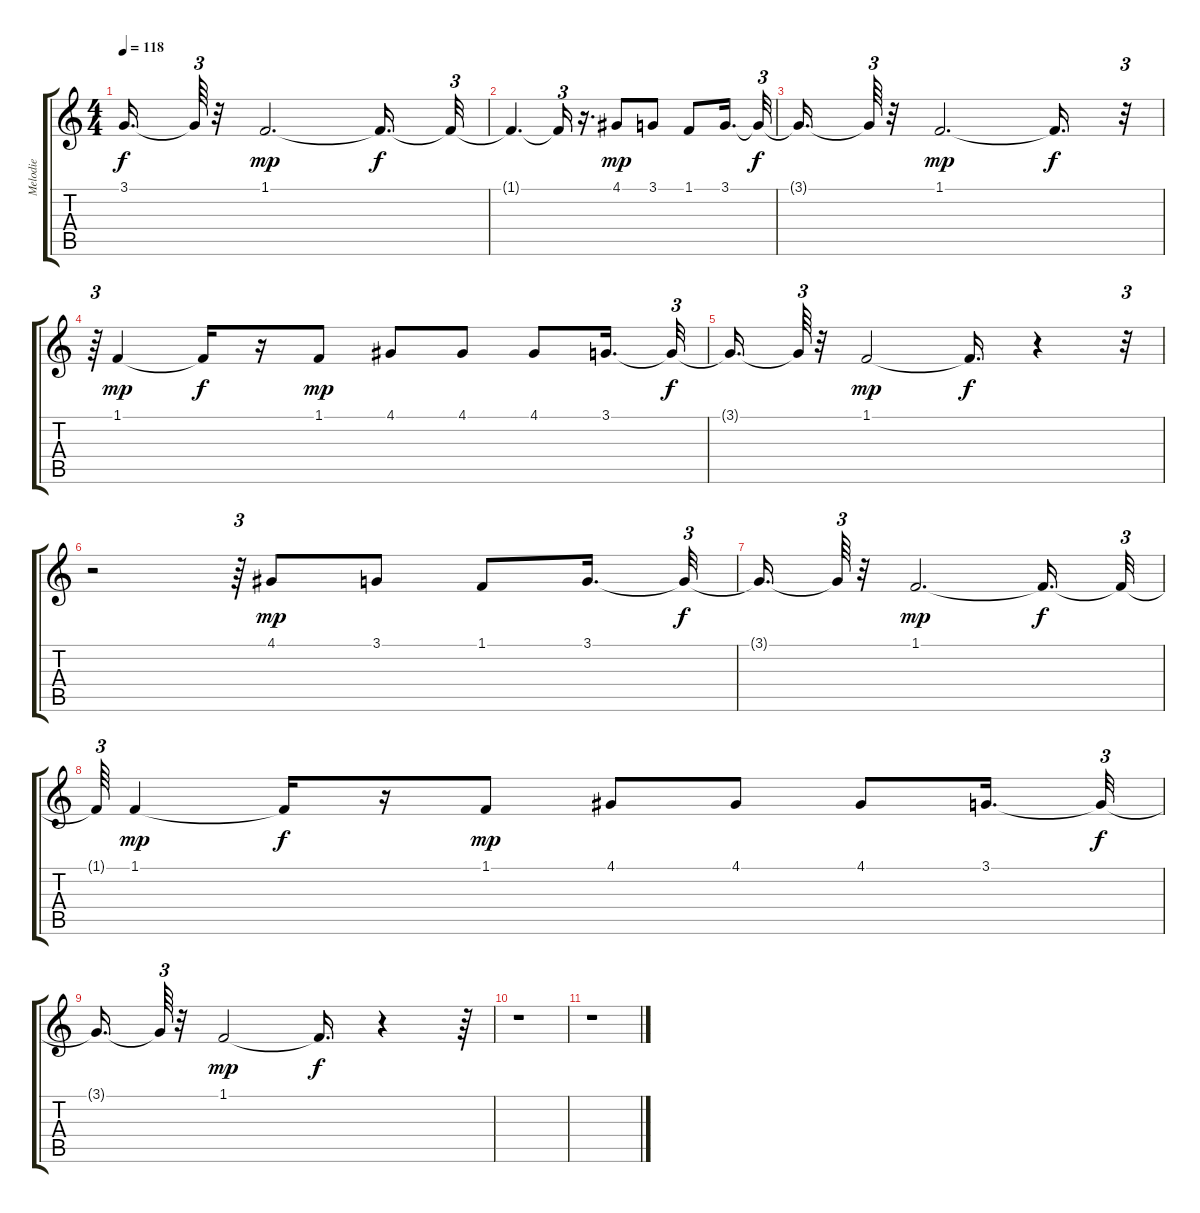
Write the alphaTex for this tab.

\track ("Melodie" "Melodie") {instrument trombone}
\staff {score tabs}
\tuning (E4 B3 G3 D3 A2 E2) {hide}
\ts (4 4)
\tempo 118
\clef g2
\ks c
3.1{t}.16{d dy f} 3.1{t}.64{tu (3 2)} r.32 1.1.2{d dy mp} 1.1{t}.16{d dy f} 1.1{t}.32{tu (3 2)} |
1.1{t}.4{d} 1.1{t}.16{tu (3 2)} r.16{d} 4.1.8{dy mp} 3.1.8 1.1.8 3.1.16{d} 3.1{t}.32{tu (3 2) dy f} |
3.1{t}.16{d} 3.1{t}.64{tu (3 2)} r.32 1.1.2{d dy mp} 1.1{t}.16{d dy f} r.32{tu (3 2)} |
r.64{tu (3 2)} 1.1.4{dy mp} 1.1{t}.16{dy f} r.16 1.1.8{dy mp} 4.1.8 4.1.8 4.1.8 3.1.16{d} 3.1{t}.32{tu (3 2) dy f} |
3.1{t}.16{d} 3.1{t}.64{tu (3 2)} r.32 1.1.2{dy mp} 1.1{t}.16{d dy f} r.4 r.32{tu (3 2)} |
r.2 r.64{tu (3 2)} 4.1.8{dy mp} 3.1.8 1.1.8 3.1.16{d} 3.1{t}.32{tu (3 2) dy f} |
3.1{t}.16{d} 3.1{t}.64{tu (3 2)} r.32 1.1.2{d dy mp} 1.1{t}.16{d dy f} 1.1{t}.32{tu (3 2)} |
1.1{t}.64{tu (3 2)} 1.1.4{dy mp} 1.1{t}.16{dy f} r.16 1.1.8{dy mp} 4.1.8 4.1.8 4.1.8 3.1.16{d} 3.1{t}.32{tu (3 2) dy f} |
3.1{t}.16{d} 3.1{t}.64{tu (3 2)} r.32 1.1.2{dy mp} 1.1{t}.16{d dy f} r.4 r.64 |
r.1 |
r.1
